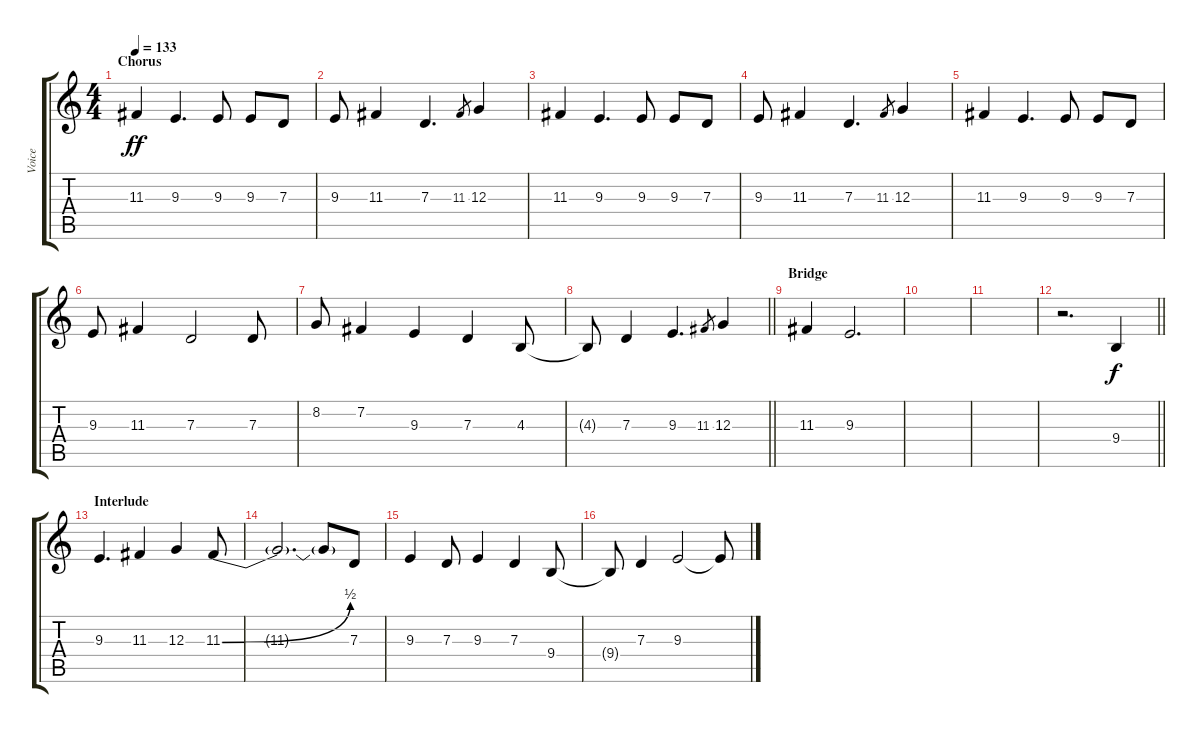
\track ("Voice" "Voice") {instrument sopranosax}
\staff {score tabs}
\tuning (E4 B3 G3 D3 A2 E2) {hide}
\ts (4 4)
\section ("" "Chorus")
\tempo 133
\clef g2
\ks c
11.3.4{dy ff} 9.3.4{d} 9.3.8 9.3.8 7.3.8 |
9.3.8 11.3.4 7.3.4{d} 11.3.8{gr} 12.3.4 |
11.3.4 9.3.4{d} 9.3.8 9.3.8 7.3.8 |
9.3.8 11.3.4 7.3.4{d} 11.3.8{gr} 12.3.4 |
11.3.4 9.3.4{d} 9.3.8 9.3.8 7.3.8 |
9.3.8 11.3.4 7.3.2 7.3.8 |
8.2.8 7.2.4 9.3.4 7.3.4 4.3.8 |
\barLineRight lightlight
4.3{t}.8 7.3.4 9.3.4{d} 11.3.8{gr} 12.3.4 |
\section ("" "Bridge")
11.3.4 9.3.2{d} |
|
|
\barLineRight lightlight
r.2{d} 9.4.4{dy f} |
\section ("" "Interlude")
9.3.4{d} 11.3.4 12.3.4 11.3{be (bend 0 0 60 2)}.8 |
11.3{t}.2{d} 11.3{t}.8 7.3.8 |
9.3.4 7.3.8 9.3.4 7.3.4 9.4.8 |
9.4{t}.8 7.3.4 9.3.2 9.3{t}.8
